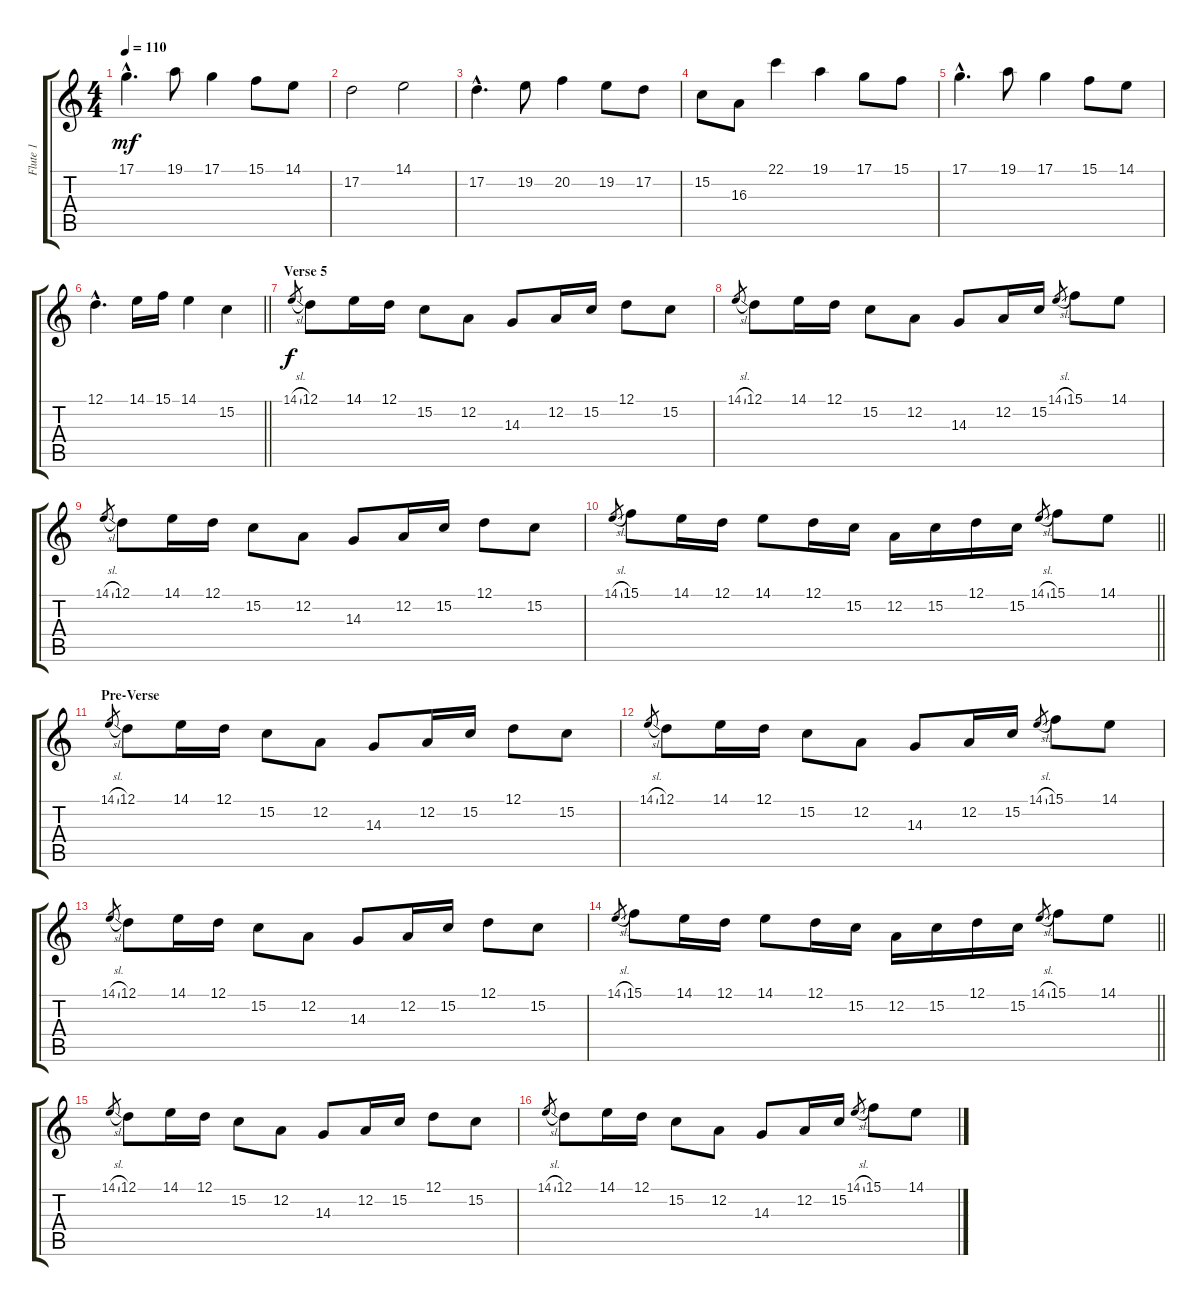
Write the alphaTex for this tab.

\track ("Flute 1" "Flute 1") {instrument harmonica}
\staff {score tabs}
\tuning (D4 A3 F3 C3 G2 D2) {hide}
\ts (4 4)
\tempo 110
\clef g2
\ks c
17.1{hac}.4{d dy mf} 19.1.8 17.1.4 15.1.8 14.1.8 |
17.2.2 14.1.2 |
17.2{hac}.4{d} 19.2.8 20.2.4 19.2.8 17.2.8 |
15.2.8 16.3.8 22.1.4 19.1.4 17.1.8 15.1.8 |
17.1{hac}.4{d} 19.1.8 17.1.4 15.1.8 14.1.8 |
\barLineRight lightlight
12.1{hac}.4{d} 14.1.16 15.1.16 14.1.4 15.2.4 |
\section ("" "Verse 5")
14.1{sl}.8{gr dy f} 12.1.8 14.1.16 12.1.16 15.2.8 12.2.8 14.3.8 12.2.16 15.2.16 12.1.8 15.2.8 |
14.1{sl}.8{gr} 12.1.8 14.1.16 12.1.16 15.2.8 12.2.8 14.3.8 12.2.16 15.2.16 14.1{sl}.8{gr} 15.1.8 14.1.8 |
14.1{sl}.8{gr} 12.1.8 14.1.16 12.1.16 15.2.8 12.2.8 14.3.8 12.2.16 15.2.16 12.1.8 15.2.8 |
\barLineRight lightlight
14.1{sl}.8{gr} 15.1.8 14.1.16 12.1.16 14.1.8 12.1.16 15.2.16 12.2.16 15.2.16 12.1.16 15.2.16 14.1{sl}.8{gr} 15.1.8 14.1.8 |
\section ("" "Pre-Verse")
14.1{sl}.8{gr} 12.1.8{volume 10} 14.1.16 12.1.16 15.2.8 12.2.8 14.3.8 12.2.16 15.2.16 12.1.8 15.2.8 |
14.1{sl}.8{gr} 12.1.8 14.1.16 12.1.16 15.2.8 12.2.8 14.3.8 12.2.16 15.2.16 14.1{sl}.8{gr} 15.1.8 14.1.8 |
14.1{sl}.8{gr} 12.1.8 14.1.16 12.1.16 15.2.8 12.2.8 14.3.8 12.2.16 15.2.16 12.1.8 15.2.8 |
\barLineRight lightlight
14.1{sl}.8{gr} 15.1.8 14.1.16 12.1.16 14.1.8 12.1.16 15.2.16 12.2.16 15.2.16 12.1.16 15.2.16 14.1{sl}.8{gr} 15.1.8 14.1.8 |
14.1{sl}.8{gr} 12.1.8 14.1.16 12.1.16 15.2.8 12.2.8 14.3.8 12.2.16 15.2.16 12.1.8 15.2.8 |
14.1{sl}.8{gr} 12.1.8 14.1.16 12.1.16 15.2.8 12.2.8 14.3.8 12.2.16 15.2.16 14.1{sl}.8{gr} 15.1.8 14.1.8
